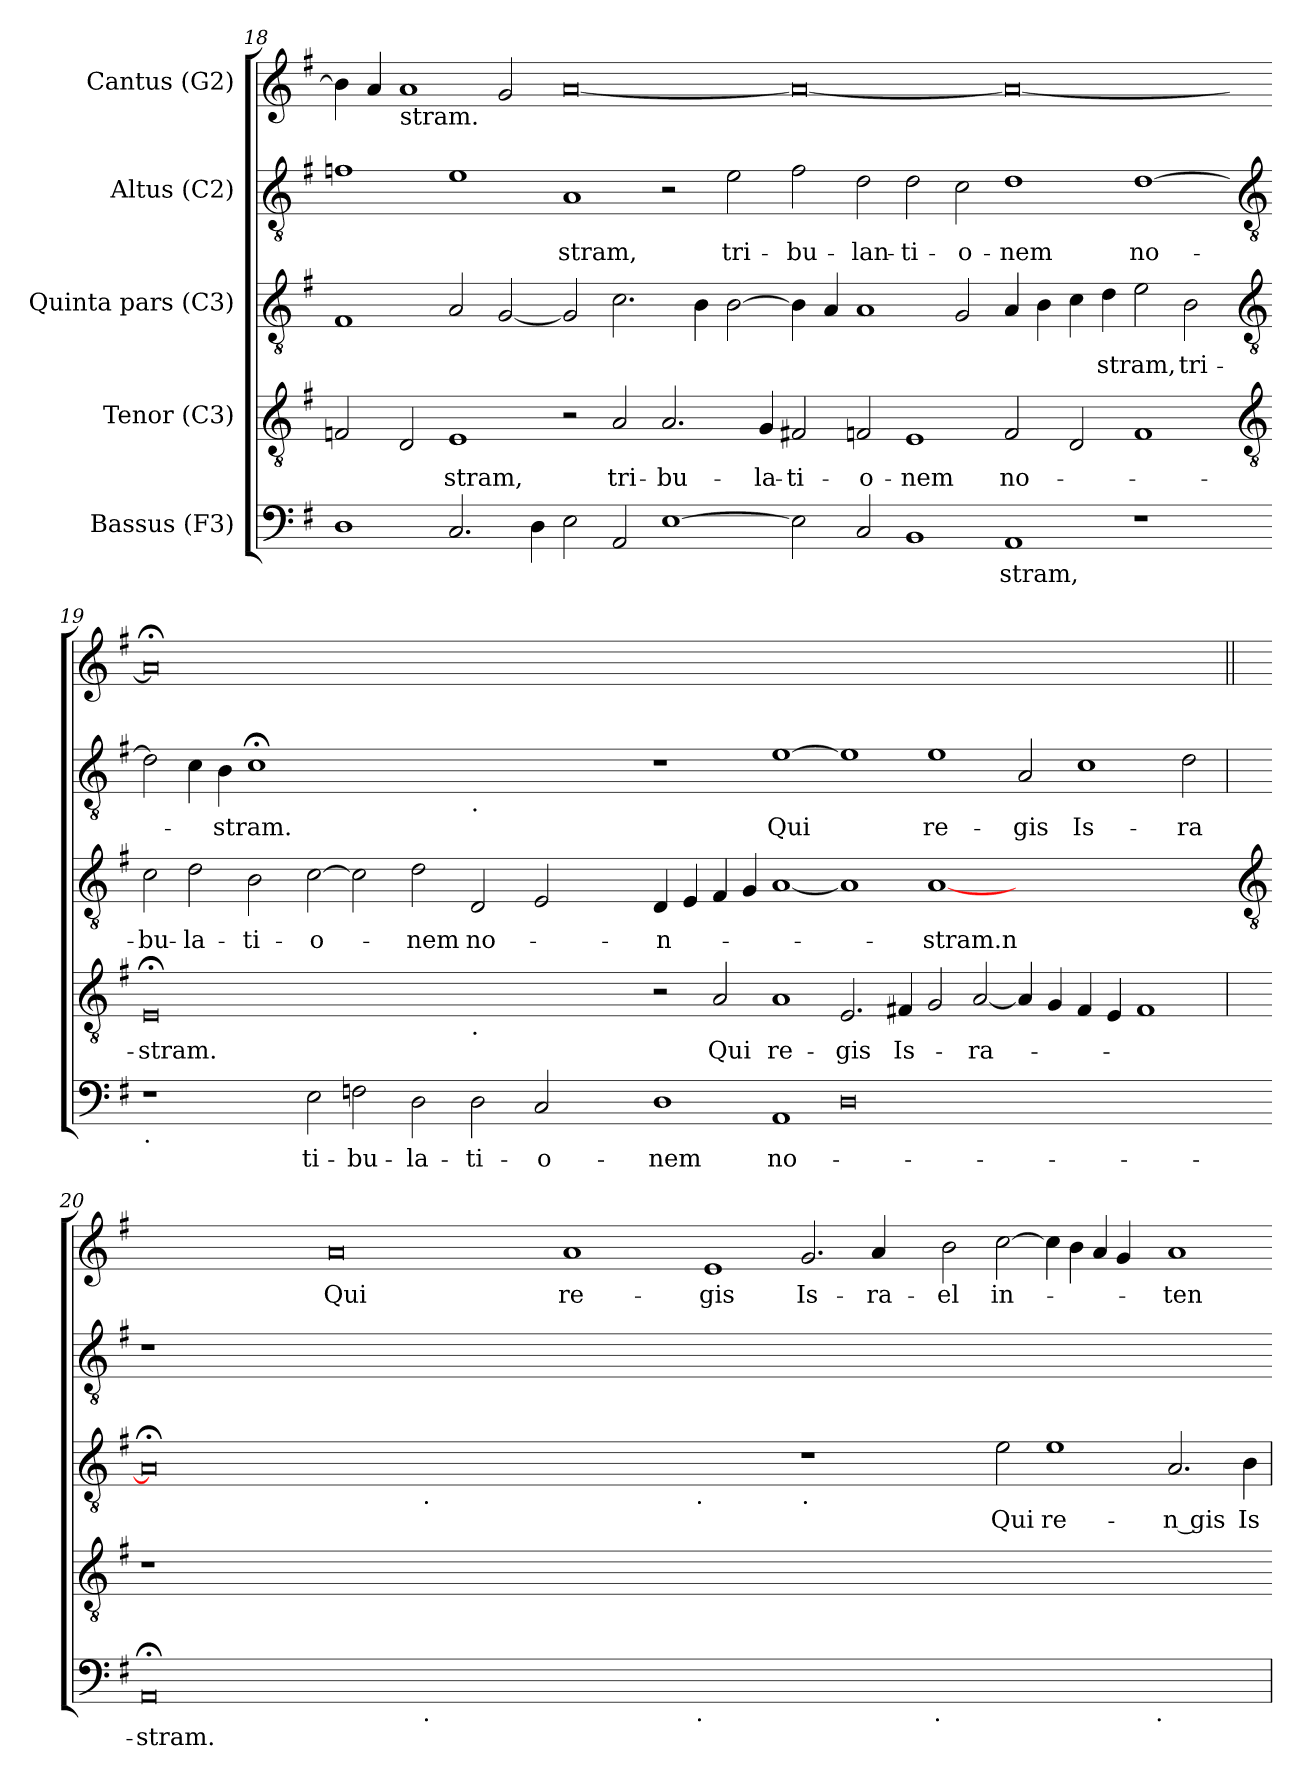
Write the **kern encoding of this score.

**kern	**text	**kern	**text	**kern	**text	**kern	**text	**kern	**text
*part5	*part5	*part4	*part4	*part3	*part3	*part2	*part2	*part1	*part1
*staff5	*staff5	*staff4	*staff4	*staff3	*staff3	*staff2	*staff2	*staff1	*staff1
*I"Bassus (F3)	*	*I"Tenor (C3)	*	*I"Quinta pars (C3)	*	*I"Altus (C2)	*	*I"Cantus (G2)	*
!!LO:LB:g=z
*clefF4	*	*clefGv2	*	*clefGv2	*	*clefGv2	*	*clefG2	*
*k[f#]	*	*k[f#]	*	*k[f#]	*	*k[f#]	*	*k[f#]	*
*G:	*	*G:	*	*G:	*	*G:	*	*G:	*
=18	=18	=18	=18	=18	=18	=18	=18	=18	=18
1D	.	2Fn/	.	1F#	.	1fn	.	4b\]	.
.	.	.	.	.	.	.	.	4a/	.
!	!	!	!	!	!	!	!	!LO:TX:b:t=stram.	!
.	.	2D/	.	.	.	.	.	1a	.
!	!	!	!LO:LY:b	!	!	!	!	!	!
2.C/	.	1E	-stram,	2A/	.	1e	.	.	.
.	.	.	.	[2G/	.	.	.	2g/	.
4D\	.	.	.	.	.	.	.	.	.
!	!	!	!	!	!	!	!LO:LY:b	!	!
2E\	.	2r	.	2G/]	.	1A	-stram,	[0a	.
!	!	!	!LO:LY:b	!	!	!	!	!	!
2AA/	.	2A/	tri-	2.c\	.	.	.	.	.
!	!	!	!LO:LY:b	!	!	!	!	!	!
[1E	.	2.A/	-bu-	.	.	2r	.	.	.
.	.	.	.	4B\	.	.	.	.	.
!	!	!	!	!	!	!	!LO:LY:b	!	!
.	.	.	.	[2B\	.	2e\	tri-	.	.
!	!	!	!LO:LY:b	!	!	!	!	!	!
.	.	4G/	-la-	.	.	.	.	.	.
!	!	!	!LO:LY:b	!	!	!	!LO:LY:b	!	!
2E\]	.	2F#X/	-ti-	4B\]	.	2f\	-bu-	0a_	.
.	.	.	.	4A/	.	.	.	.	.
!	!	!	!LO:LY:b	!	!	!	!LO:LY:b	!	!
2C/	.	2Fn/	-o-	1A	.	2d\	-lan-	.	.
!	!	!	!LO:LY:b	!	!	!	!LO:LY:b	!	!
1BB	.	1E	-nem	.	.	2d\	-ti-	.	.
!	!	!	!	!	!	!	!LO:LY:b	!	!
.	.	.	.	2G/	.	2c\	-o-	.	.
!	!LO:LY:b	!	!LO:LY:b	!	!	!	!LO:LY:b	!	!
1AA	-stram,	2F/	no-	4A/	.	1d	-nem	0a_	.
.	.	.	.	4B\	.	.	.	.	.
.	.	2D/	.	4c\	.	.	.	.	.
!	!	!	!	!	!LO:LY:b	!	!	!	!
.	.	.	.	4d\	-stram,	.	.	.	.
!	!	!	!	!	!	!	!LO:LY:b	!	!
1r	.	1F	.	2e\	.	[1d	no-	.	.
!	!	!	!	!	!LO:LY:b	!	!	!	!
.	.	.	.	2B\	tri-	.	.	.	.
!!LO:LB:g=z
=19-	=19-	=19-	=19-	=19-	=19-	=19-	=19-	=19-	=19-
*	*	*clefGv2	*	*clefGv2	*	*clefGv2	*	*	*
!LO:TX:b:t=.	!	!	!	!	!	!	!	!	!
!	!	!	!LO:LY:b	!	!LO:LY:b	!	!	!	!
1r	.	0E;<	-stram.	2c\	-bu-	2d\]	.	0a;<]	.
!	!	!	!	!	!LO:LY:b	!	!	!	!
.	.	.	.	2d\	-la-	4c\	.	.	.
!	!	!	!	!	!	!	!LO:LY:b	!	!
.	.	.	.	.	.	4B\	-stram.	.	.
!	!	!	!	!	!LO:LY:b	!	!	!	!
4ryy	.	.	.	2B\	-ti-	1c;<	.	.	.
4ryy	.	.	.	.	.	.	.	.	.
!	!LO:LY:b	!	!	!	!LO:LY:b	!	!	!	!
2E\	ti-	.	.	[2c\	-o-	.	.	.	.
!	!LO:LY:b	!	!	!	!	!	!	!	!
2Fn\	-bu-	4ryy	.	2c\]	.	4ryy	.	000ryy	.
.	.	4ryy	.	.	.	4ryy	.	.	.
!	!LO:LY:b	!	!	!	!LO:LY:b	!	!	!	!
2D\	-la-	4ryy	.	2d\	-nem	4ryy	.	.	.
.	.	4ryy	.	.	.	4ryy	.	.	.
!	!	!	!	!	!	!LO:TX:b:t=.	!	!	!
!	!	!LO:TX:b:t=.	!	!	!	!	!	!	!
!	!LO:LY:b	!	!	!	!LO:LY:b	!	!	!	!
2D\	-ti-	64ryy	.	2D/	no-	64ryy	.	.	.
.	.	4ryy	.	.	.	4ryy	.	.	.
.	.	4ryy	.	.	.	4ryy	.	.	.
!	!LO:LY:b	!	!	!	!	!	!	!	!
2C/	-o-	.	.	2E/	.	.	.	.	.
.	.	4ryy	.	.	.	4ryy	.	.	.
.	.	64ryy	.	.	.	64ryy	.	.	.
.	.	64ryy	.	.	.	64ryy	.	.	.
.	.	64ryy	.	.	.	64ryy	.	.	.
.	.	64ryy	.	.	.	64ryy	.	.	.
.	.	64ryy	.	.	.	64ryy	.	.	.
.	.	64ryy	.	.	.	64ryy	.	.	.
.	.	64ryy	.	.	.	64ryy	.	.	.
.	.	64ryy	.	.	.	64ryy	.	.	.
.	.	64ryy	.	.	.	64ryy	.	.	.
.	.	64ryy	.	.	.	64ryy	.	.	.
.	.	64ryy	.	.	.	64ryy	.	.	.
.	.	64ryy	.	.	.	64ryy	.	.	.
.	.	64ryy	.	.	.	64ryy	.	.	.
.	.	64ryy	.	.	.	64ryy	.	.	.
.	.	64ryy	.	.	.	64ryy	.	.	.
!	!LO:LY:b	!	!	!	!LO:LY:b	!	!	!	!
1D	-nem	2r	.	4D/	-n-	1r	.	.	.
.	.	.	.	4E/	.	.	.	.	.
!	!	!	!LO:LY:b	!	!	!	!	!	!
.	.	2A/	Qui	4F#/	.	.	.	.	.
.	.	.	.	4G/	.	.	.	.	.
!	!LO:LY:b	!	!LO:LY:b	!	!	!	!LO:LY:b	!	!
1AA	no-	1A	re-	[1A	.	[1e	Qui	.	.
!	!	!	!LO:LY:b	!	!	!	!	!	!
0D	.	2.E/	-gis	1A]	.	1e]	.	.	.
!	!	!	!LO:LY:b	!	!	!	!	!	!
.	.	4F#/	Is-	.	.	.	.	.	.
!	!	!	!	!	!LO:LY:b	!	!LO:LY:b	!	!
.	.	2G/	.	[1A	-stram.n	1e	re-	.	.
!	!	!	!LO:LY:b	!	!	!	!	!	!
.	.	[2A/	-ra-	.	.	.	.	.	.
!	!	!	!	!	!	!	!LO:LY:b	!	!
0ryy	.	4A/]	.	0ryy	.	2A/	-gis	.	.
.	.	4G/	.	.	.	.	.	.	.
!	!	!	!	!	!	!	!LO:LY:b	!	!
.	.	4F#/	.	.	.	1c	Is-	.	.
.	.	4E/	.	.	.	.	.	.	.
.	.	1F#	.	.	.	.	.	.	.
!	!	!	!	!	!	!	!LO:LY:b	!	!
.	.	.	.	.	.	2d\	-ra-	.	.
!!LO:LB:g=z
=20-	=20||	=20	=20||	=20-	=20||	=20	=20||	=20||	=20||
*	*	*	*	*clefGv2	*	*	*	*	*
!	!LO:LY:b	!	!	!	!	!	!	!	!
0AA;<	-stram.	1r	.	0A;<]	.	1r	.	4ryy	.
.	.	.	.	.	.	.	.	4ryy	.
.	.	.	.	.	.	.	.	4ryy	.
.	.	.	.	.	.	.	.	4ryy	.
.	.	000ryy	.	.	.	000ryy	.	4ryy	.
.	.	.	.	.	.	.	.	4ryy	.
.	.	.	.	.	.	.	.	4ryy	.
.	.	.	.	.	.	.	.	4ryy	.
!	!	!	!	!	!	!	!	!	!LO:LY:b
4ryy	.	.	.	4ryy	.	.	.	0a	-Qui
4ryy	.	.	.	4ryy	.	.	.	.	.
4ryy	.	.	.	4ryy	.	.	.	.	.
4ryy	.	.	.	4ryy	.	.	.	.	.
!	!	!	!	!LO:TX:b:t=.	!	!	!	!	!
!LO:TX:b:t=.	!	!	!	!	!	!	!	!	!
64ryy	.	.	.	64ryy	.	.	.	.	.
4ryy	.	.	.	4ryy	.	.	.	.	.
4ryy	.	.	.	4ryy	.	.	.	.	.
4ryy	.	.	.	4ryy	.	.	.	.	.
64ryy	.	.	.	64ryy	.	.	.	.	.
64ryy	.	.	.	64ryy	.	.	.	.	.
64ryy	.	.	.	64ryy	.	.	.	.	.
64ryy	.	.	.	64ryy	.	.	.	.	.
64ryy	.	.	.	64ryy	.	.	.	.	.
64ryy	.	.	.	64ryy	.	.	.	.	.
64ryy	.	.	.	64ryy	.	.	.	.	.
64ryy	.	.	.	64ryy	.	.	.	.	.
64ryy	.	.	.	64ryy	.	.	.	.	.
64ryy	.	.	.	64ryy	.	.	.	.	.
64ryy	.	.	.	64ryy	.	.	.	.	.
64ryy	.	.	.	64ryy	.	.	.	.	.
64ryy	.	.	.	64ryy	.	.	.	.	.
64ryy	.	.	.	64ryy	.	.	.	.	.
64ryy	.	.	.	64ryy	.	.	.	.	.
!	!	!	!	!	!	!	!	!	!LO:LY:b
4ryy	.	.	.	4ryy	.	.	.	1a	re-
4ryy	.	.	.	4ryy	.	.	.	.	.
4ryy	.	.	.	4ryy	.	.	.	.	.
64ryy	.	.	.	64ryy	.	.	.	.	.
64ryy	.	.	.	64ryy	.	.	.	.	.
64ryy	.	.	.	64ryy	.	.	.	.	.
64ryy	.	.	.	64ryy	.	.	.	.	.
64ryy	.	.	.	64ryy	.	.	.	.	.
64ryy	.	.	.	64ryy	.	.	.	.	.
64ryy	.	.	.	64ryy	.	.	.	.	.
64ryy	.	.	.	64ryy	.	.	.	.	.
64ryy	.	.	.	64ryy	.	.	.	.	.
64ryy	.	.	.	64ryy	.	.	.	.	.
64ryy	.	.	.	64ryy	.	.	.	.	.
64ryy	.	.	.	64ryy	.	.	.	.	.
64ryy	.	.	.	64ryy	.	.	.	.	.
64ryy	.	.	.	64ryy	.	.	.	.	.
!	!	!	!	!LO:TX:b:t=.	!	!	!	!	!
!LO:TX:b:t=.	!	!	!	!	!	!	!	!	!
64ryy	.	.	.	64ryy	.	.	.	.	.
4ryy	.	.	.	4ryy	.	.	.	.	.
!	!	!	!	!	!	!	!	!	!LO:LY:b
.	.	.	.	.	.	.	.	1e	-gis
4ryy	.	.	.	4ryy	.	.	.	.	.
4ryy	.	.	.	4ryy	.	.	.	.	.
4ryy	.	.	.	4ryy	.	.	.	.	.
64ryy	.	.	.	64ryy	.	.	.	.	.
!	!	!	!	!LO:TX:b:t=.	!	!	!	!	!
!	!	!	!	!	!	!	!	!	!LO:LY:b
4ryy	.	.	.	1r	.	.	.	2.g/	Is-
4ryy	.	.	.	.	.	.	.	.	.
4ryy	.	.	.	.	.	.	.	.	.
!	!	!	!	!	!	!	!	!	!LO:LY:b
64ryy	.	.	.	.	.	.	.	4a/	-ra-
64ryy	.	.	.	.	.	.	.	.	.
64ryy	.	.	.	.	.	.	.	.	.
64ryy	.	.	.	.	.	.	.	.	.
64ryy	.	.	.	.	.	.	.	.	.
64ryy	.	.	.	.	.	.	.	.	.
64ryy	.	.	.	.	.	.	.	.	.
64ryy	.	.	.	.	.	.	.	.	.
64ryy	.	.	.	.	.	.	.	.	.
64ryy	.	.	.	.	.	.	.	.	.
64ryy	.	.	.	.	.	.	.	.	.
64ryy	.	.	.	.	.	.	.	.	.
64ryy	.	.	.	.	.	.	.	.	.
64ryy	.	.	.	.	.	.	.	.	.
!LO:TX:b:t=.	!	!	!	!	!	!	!	!	!
64ryy	.	.	.	.	.	.	.	.	.
4ryy	.	.	.	.	.	.	.	.	.
!	!	!	!	!	!	!	!	!	!LO:LY:b
.	.	.	.	4ryy	.	.	.	2b\	-el
4ryy	.	.	.	.	.	.	.	.	.
.	.	.	.	4ryy	.	.	.	.	.
4ryy	.	.	.	.	.	.	.	.	.
!	!	!	!	!	!LO:LY:b	!	!	!	!LO:LY:b
.	.	.	.	2e\	Qui	.	.	[2cc\	in-
4ryy	.	.	.	.	.	.	.	.	.
64ryy	.	.	.	.	.	.	.	.	.
!	!	!	!	!	!LO:LY:b	!	!	!	!
4ryy	.	.	.	1e	re-	.	.	4cc\]	.
4ryy	.	.	.	.	.	.	.	4b\	.
4ryy	.	.	.	.	.	.	.	4a/	.
32ryy	.	.	.	.	.	.	.	4g/	.
32ryy	.	.	.	.	.	.	.	.	.
32ryy	.	.	.	.	.	.	.	.	.
32ryy	.	.	.	.	.	.	.	.	.
32ryy	.	.	.	.	.	.	.	.	.
32ryy	.	.	.	.	.	.	.	.	.
!LO:TX:b:t=.	!	!	!	!	!	!	!	!	!
32ryy	.	.	.	.	.	.	.	.	.
4ryy	.	.	.	.	.	.	.	.	.
!	!	!	!	!	!LO:LY:b	!	!	!	!LO:LY:b
.	.	1ryy	.	2.A/	-n gis	1ryy	.	1a	-ten-
4ryy	.	.	.	.	.	.	.	.	.
4ryy	.	.	.	.	.	.	.	.	.
4ryy	.	.	.	.	.	.	.	.	.
!	!	!	!	!	!LO:LY:b	!	!	!	!
.	.	.	.	4B\	Is-	.	.	.	.
32ryy	.	.	.	.	.	.	.	.	.
=	=-	=-	=-	=	=-	=-	=-	=-	=-
*-	*-	*-	*-	*-	*-	*-	*-	*-	*-
